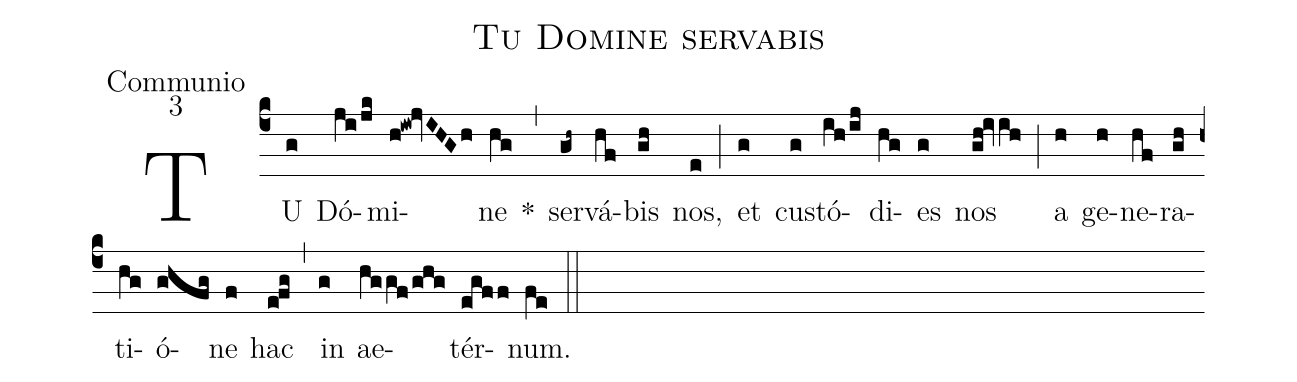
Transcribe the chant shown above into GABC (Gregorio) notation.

name:Tu Domine servabis;
office-part:Communio;
mode:3;
%%
(c4) TU(g) Dó(ji/jk)mi(h!iw!jvIHGh)ne(hg) *(,) ser(gh~)vá(hf)bis(gh) nos,(e) (;) et(g) cu(g)stó(ih/ij)di(hg)es(g) nos(gh!ivih) (;) a(h) ge(h)ne(hf)ra(gh)ti(hg)ó(ghfg)ne(f) hac(e!fg) (,) in(g) ae(hggf/ghg)tér(egff)num.(fe) (::)
